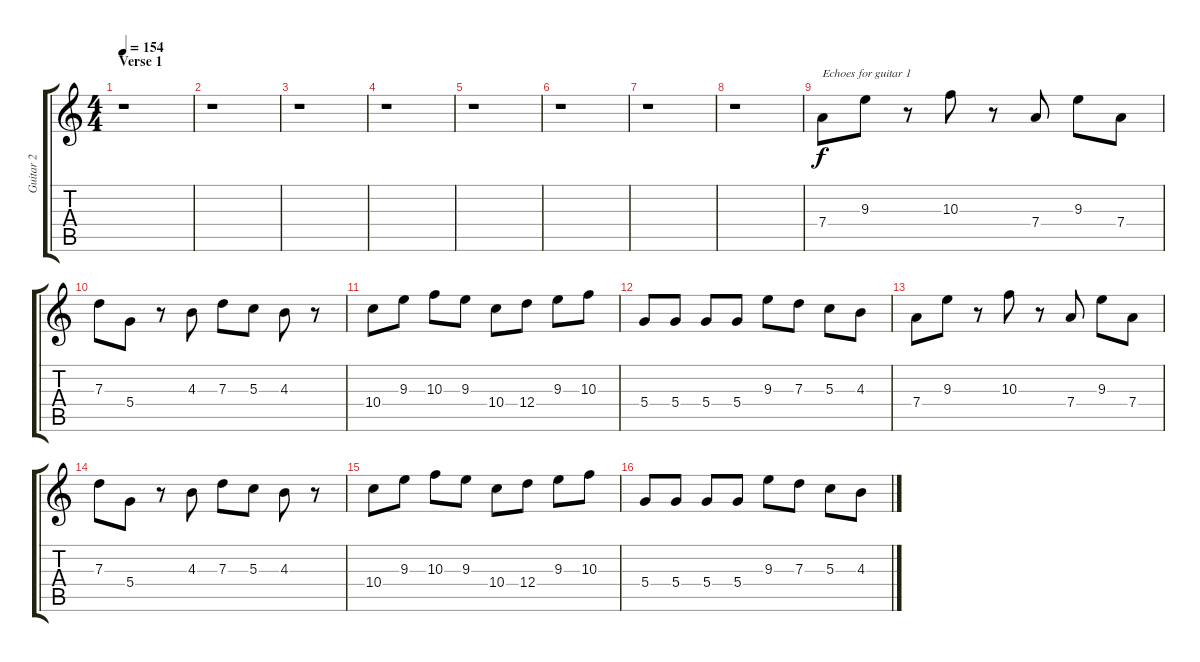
\track ("Guitar 2 " "Guitar 2 ") {instrument distortionguitar}
\staff {score tabs}
\tuning (E4 B3 G3 D3 A2 E2) {hide}
\ts (4 4)
\section ("" "Verse 1")
\tempo 154
\clef g2
\ks c
r.1{dy f} |
r.1 |
r.1 |
r.1 |
r.1 |
r.1 |
r.1 |
r.1 |
7.4.8{txt "Echoes for guitar 1"} 9.3.8 r.8 10.3.8 r.8 7.4.8 9.3.8 7.4.8 |
7.3.8 5.4.8 r.8 4.3.8 7.3.8 5.3.8 4.3.8 r.8 |
10.4.8 9.3.8 10.3.8 9.3.8 10.4.8 12.4.8 9.3.8 10.3.8 |
5.4.8 5.4.8 5.4.8 5.4.8 9.3.8 7.3.8 5.3.8 4.3.8 |
7.4.8 9.3.8 r.8 10.3.8 r.8 7.4.8 9.3.8 7.4.8 |
7.3.8 5.4.8 r.8 4.3.8 7.3.8 5.3.8 4.3.8 r.8 |
10.4.8 9.3.8 10.3.8 9.3.8 10.4.8 12.4.8 9.3.8 10.3.8 |
5.4.8 5.4.8 5.4.8 5.4.8 9.3.8 7.3.8 5.3.8 4.3.8
